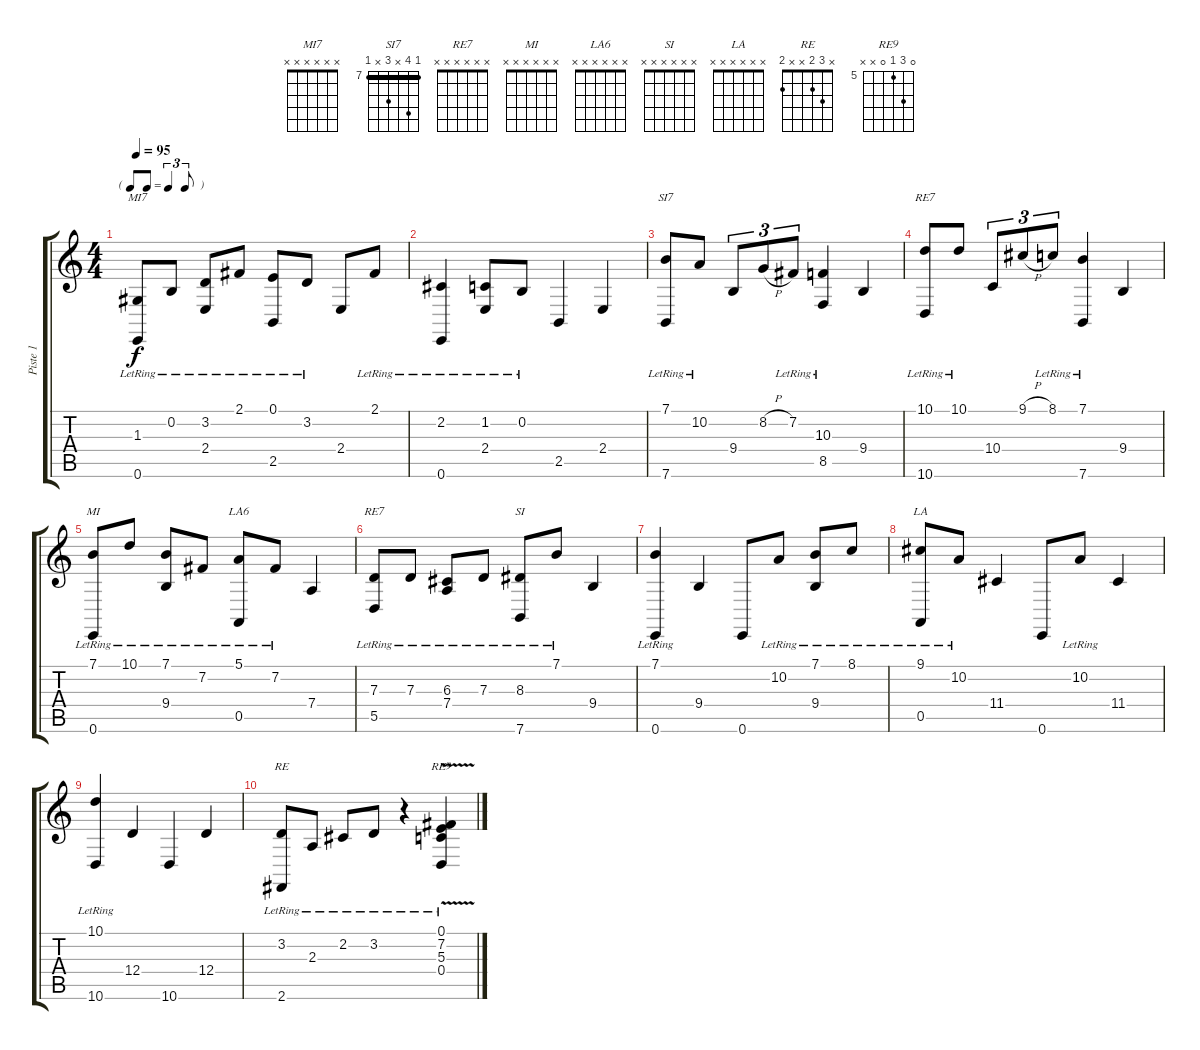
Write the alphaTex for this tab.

\track ("Piste 1" "Piste 1") {instrument electricgrandpiano}
\staff {score tabs}
\tuning (E4 B3 G3 D3 A2 E2) {hide}
\chord ("MI7" x x x x x x)
\chord ("SI7" 7 10 x 9 x 7) {firstfret 7 barre 7}
\chord ("RE7" 10 x x 10 x 10) {firstfret 10 barre 10}
\chord ("MI" x x x x x x)
\chord ("LA6" x x x x x x)
\chord ("RE7" x x x x x x)
\chord ("SI" x x x x x x)
\chord ("LA" x x x x x x)
\chord ("RE" x 3 2 x x 2)
\chord ("RE9" 0 7 5 0 x x) {firstfret 5}
\ts (4 4)
\tf triplet8th
\tempo 95
\clef g2
\ks c
(1.3{lr} 0.6).8{ch "MI7" dy f} 0.2{lr}.8 (3.2{lr} 2.4).8 2.1{lr}.8 (0.1{lr} 2.5).8 3.2{lr}.8 2.4.8 2.1{lr}.8 |
(2.2{lr} 0.6).4 (1.2{lr} 2.4).8 0.2{lr}.8 2.5.4 2.4.4 |
(7.1{lr} 7.6).8{ch "SI7"} 10.2{lr}.8 9.4.8{tu (3 2)} 8.2{h}.8{tu (3 2)} 7.2{lr}.8{tu (3 2)} (10.3{lr} 8.5).4 9.4.4 |
(10.1{lr} 10.6).8{ch "RE7"} 10.1{lr}.8 10.4.8{tu (3 2)} 9.1{h}.8{tu (3 2)} 8.1{lr}.8{tu (3 2)} (7.1{lr} 7.6).4 9.4.4 |
(7.1{lr} 0.6).8{ch "MI"} 10.1{lr}.8 (7.1{lr} 9.4).8 7.2{lr}.8 (5.1{lr} 0.5).8{ch "LA6"} 7.2{lr}.8 7.4.4 |
(7.3{lr} 5.5).8{ch "RE7"} 7.3{lr}.8 (6.3{lr} 7.4).8 7.3{lr}.8 (8.3{lr} 7.6).8{ch "SI"} 7.1{lr}.8 9.4.4 |
(7.1{lr} 0.6).4 9.4.4 0.6.8 10.2{lr}.8 (7.1{lr} 9.4).8 8.1{lr}.8 |
(9.1{lr} 0.5).8{ch "LA"} 10.2{lr}.8 11.4.4 0.6.8 10.2{lr}.8 11.4.4 |
(10.1{lr} 10.6).4 12.4.4 10.6.4 12.4.4 |
(3.2{lr} 2.6).8{ch "RE"} 2.3{lr}.8 2.2{lr}.8 3.2{lr}.8 r.4 (0.1{v lr} 7.2{lr} 5.3{lr} 0.4).4{ch "RE9"}
